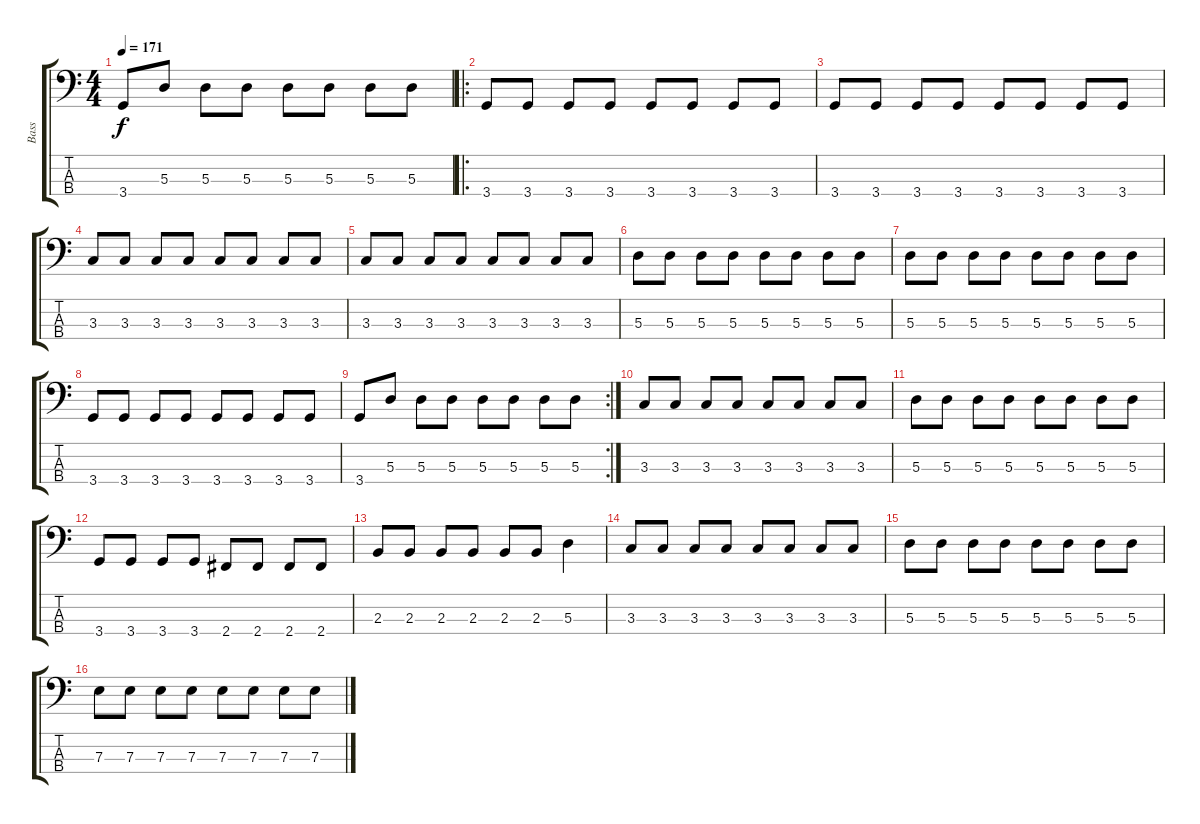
\track ("Bass" "Bass") {instrument electricbasspick}
\staff {score tabs}
\tuning (G2 D2 A1 E1) {hide}
\ts (4 4)
\tempo 171
\clef f4
\ks c
3.4.8{dy f} 5.3.8 5.3.8 5.3.8 5.3.8 5.3.8 5.3.8 5.3.8 |
\ro
3.4.8 3.4.8 3.4.8 3.4.8 3.4.8 3.4.8 3.4.8 3.4.8 |
3.4.8 3.4.8 3.4.8 3.4.8 3.4.8 3.4.8 3.4.8 3.4.8 |
3.3.8 3.3.8 3.3.8 3.3.8 3.3.8 3.3.8 3.3.8 3.3.8 |
3.3.8 3.3.8 3.3.8 3.3.8 3.3.8 3.3.8 3.3.8 3.3.8 |
5.3.8 5.3.8 5.3.8 5.3.8 5.3.8 5.3.8 5.3.8 5.3.8 |
5.3.8 5.3.8 5.3.8 5.3.8 5.3.8 5.3.8 5.3.8 5.3.8 |
3.4.8 3.4.8 3.4.8 3.4.8 3.4.8 3.4.8 3.4.8 3.4.8 |
\rc 2
3.4.8 5.3.8 5.3.8 5.3.8 5.3.8 5.3.8 5.3.8 5.3.8 |
3.3.8 3.3.8 3.3.8 3.3.8 3.3.8 3.3.8 3.3.8 3.3.8 |
5.3.8 5.3.8 5.3.8 5.3.8 5.3.8 5.3.8 5.3.8 5.3.8 |
3.4.8 3.4.8 3.4.8 3.4.8 2.4.8 2.4.8 2.4.8 2.4.8 |
2.3.8 2.3.8 2.3.8 2.3.8 2.3.8 2.3.8 5.3.4 |
3.3.8 3.3.8 3.3.8 3.3.8 3.3.8 3.3.8 3.3.8 3.3.8 |
5.3.8 5.3.8 5.3.8 5.3.8 5.3.8 5.3.8 5.3.8 5.3.8 |
7.3.8 7.3.8 7.3.8 7.3.8 7.3.8 7.3.8 7.3.8 7.3.8
